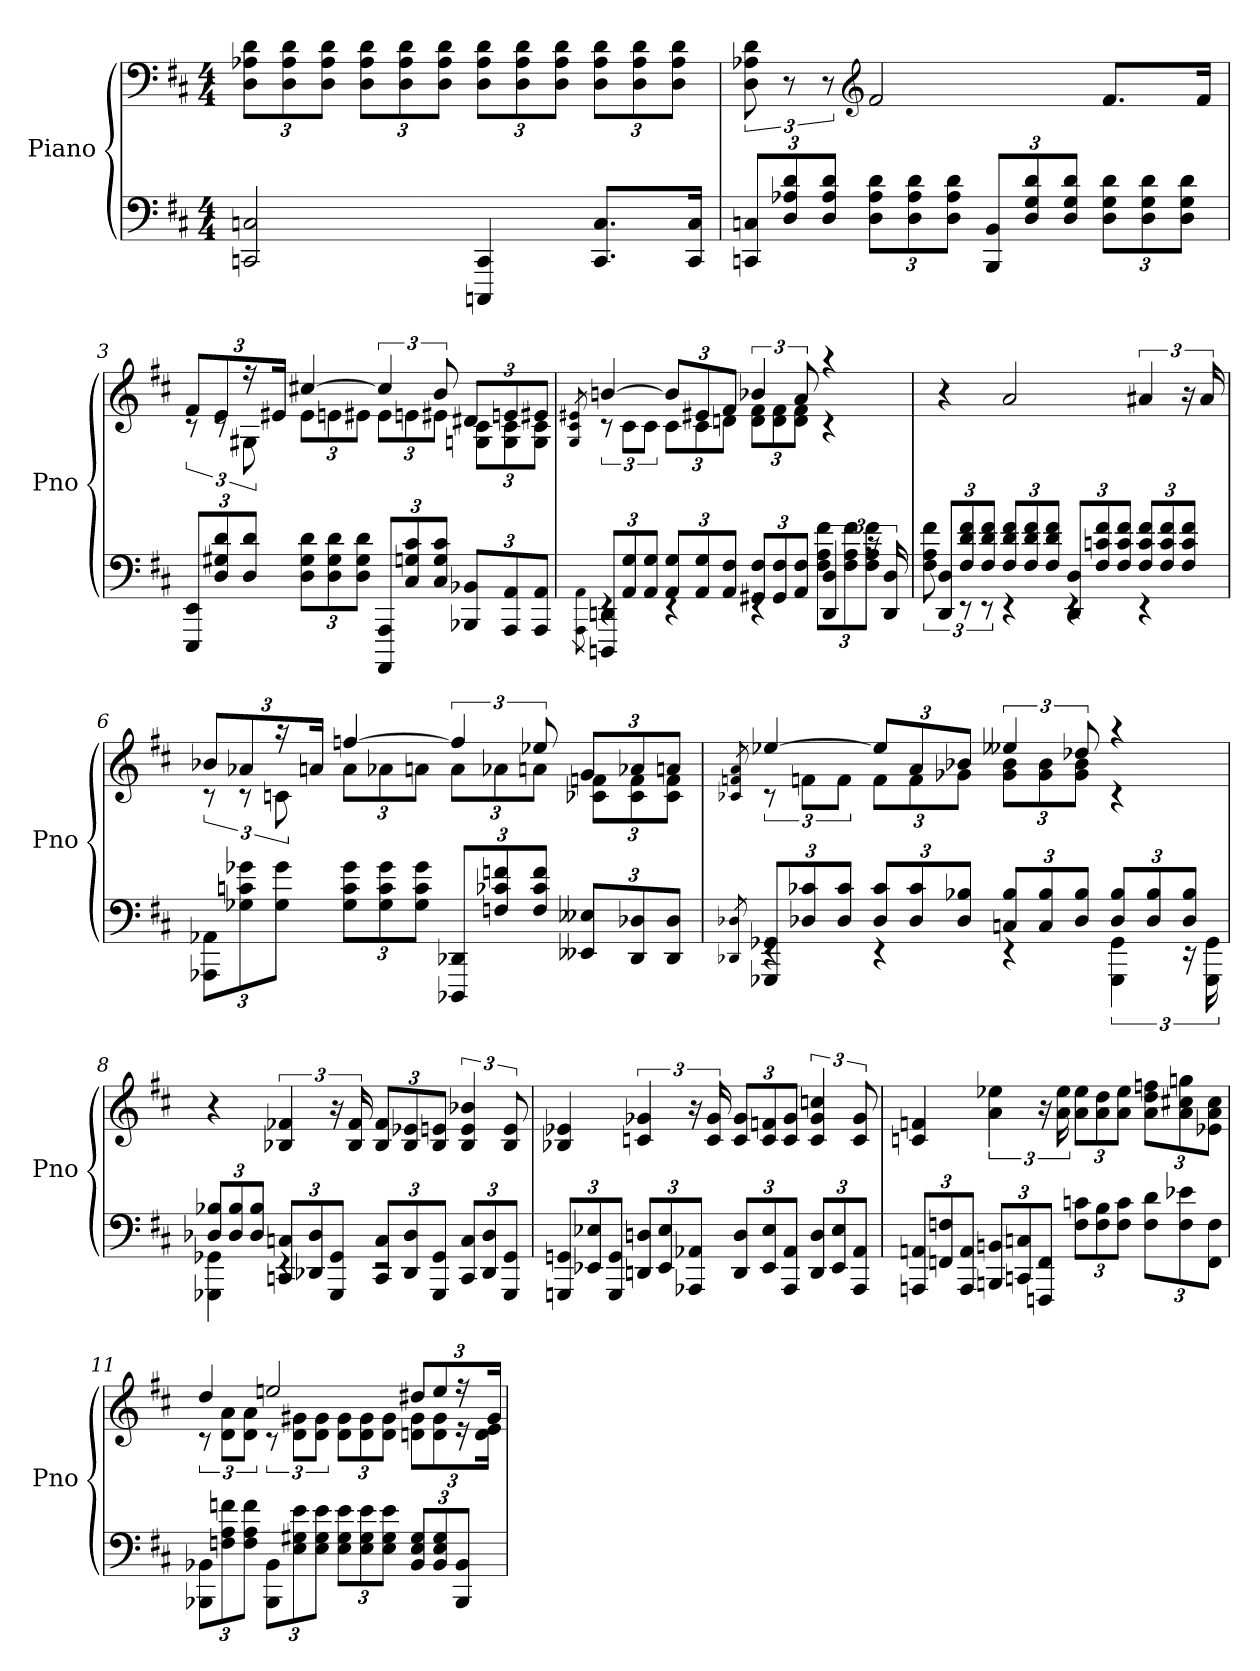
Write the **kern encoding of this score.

**kern	**kern
*part1	*part1
*staff2	*staff1
*I"Piano	*
*I'Pno	*
*clefF4	*clefF4
*k[f#c#]	*k[f#c#]
*D:	*D:
*M4/4	*M4/4
=1	=1
2CCn 2Cn	12D 12A-X 12dL
.	12D 12A- 12d
.	12D 12A- 12dJ
.	12D 12A- 12dL
.	12D 12A- 12d
.	12D 12A- 12dJ
4CCCn 4CC	12D 12A- 12dL
.	12D 12A- 12d
.	12D 12A- 12dJ
8.CC 8.CL	12D 12A- 12dL
.	12D 12A- 12d
.	12D 12A- 12dJ
16CC 16CJk	.
=2	=2
12CCn 12CnL	12D 12A-X 12d
12D 12A-X 12d	12r
12D 12A- 12dJ	12r
*	*clefG2
12D 12A- 12dL	2f#
12D 12A- 12d	.
12D 12A- 12dJ	.
12BBB 12BBL	.
12D 12G 12d	.
12D 12G 12dJ	.
12D 12G 12dL	8.f#L
12D 12G 12d	.
12D 12G 12dJ	.
.	16f#Jk
=3	=3
*	*^
12EEE 12EEL	12f#L	12rc
12D 12G#X 12d	12e	12rc
12D 12dJ	24r	12G#X
.	24e#XJk	.
12D 12G# 12dL	[4cc#X	12e#L
12D 12G# 12d	.	12en
12D 12G# 12dJ	.	12e#XJ
12AAAA 12AAAL	6cc#]	12e#L
12C# 12Gn 12c#	.	12en
12C# 12G 12c#J	12b	12e#XJ
12BBB-X 12BB-XL	12d#XL	12Gn 12c#L
12AAA 12AA	12en	12G 12c#
12AAA 12AAJ	12e#XJ	12G 12c#J
=4	=4	=4
8qAAA\ 8qAA\	8qG/ 8qc#/ 8qe#X/	.
*^	*	*
12DDDn 12DDnL	4rEE	[4bn	12rc
12AA 12G	.	.	12c#L
12AA 12GJ	.	.	12c#J
12AA 12GL	4rEE	12bL]	12c#L
12AA 12G	.	12e#X	12c#
12AA 12F#J	.	12f#J	12dnJ
12GG#X 12F#L	4rEE	6b-X	12d 12f#L
12GG# 12F#	.	.	12d 12f#
12AA 12F#J	.	12a	12d 12f#J
6DD 6D	12F# 12A 12f#L	4raa	4rc
.	12F# 12A 12f#	.	.
24rc	12F# 12A 12f#J	.	.
24DD 24D	.	.	.
*	*	*v	*v
=5	=5	=5
12DD 12DL	12F# 12A 12f#	4r
12F# 12d 12f#	12rEE	.
12F# 12d 12f#J	12rEE	.
12F# 12d 12f#L	4rEE	2a
12F# 12d 12f#	.	.
12F# 12d 12f#J	.	.
12DD 12DL	4rEE	.
12F# 12cn 12f#	.	.
12F# 12c 12f#J	.	.
12F# 12c 12f#L	4rEE	6a#X
12F# 12c 12f#	.	.
12F# 12c 12f#J	.	24r
.	.	24a#
*v	*v	*
=6	=6
*	*^
12AAA-X 12AA-XL	12b-XL	12rc
12G-X 12cn 12g-X	12a-X	12rc
12G- 12g-J	24r	12cn
.	24anJk	.
12G- 12c 12g-L	[4ffn	12aL
12G- 12c 12g-	.	12a-X
12G- 12c 12g-J	.	12anJ
12DDD-X 12DD-XL	6ff]	12aL
12Fn 12c-X 12fn	.	12a-X
12F 12c- 12fJ	12ee-X	12anJ
12EE--X 12E--XL	12gL	12c-X 12fnL
12DD- 12D-X	12a-X	12c- 12f
12DD- 12D-J	12anJ	12c- 12fJ
=7	=7	=7
8qDD-X/ 8qD-X/	8qc-X/ 8qfn/ 8qa/	.
*^	*	*
12GGG-X 12GG-XL	4rEE	[4ee-X	12rc
12D-X 12c-X	.	.	12fnL
12D- 12c-J	.	.	12fJ
12D- 12c-L	4rEE	12ee-L]	12fL
12D- 12c-	.	12a	12f
12D- 12B-XJ	.	12b-XJ	12g-XJ
12Cn 12B-L	4rEE	6ee--X	12g- 12b-L
12C 12B-	.	.	12g- 12b-
12D- 12B-J	.	12dd-X	12g- 12b-J
12D- 12B-L	6GGG- 6GG-	4raa	4rc
12D- 12B-	.	.	.
12D- 12B-J	24rEE	.	.
.	24GGG- 24GG-	.	.
*	*	*v	*v
=8	=8	=8
12D-X 12B-XL	4GGG-X 4GG-X	4r
12D- 12B-	.	.
12D- 12B-J	.	.
12CCn 12CnL	4rEE	6B-X 6f-X
12DD-X 12D-	.	.
12GGG- 12GG-J	.	24r
.	.	24B- 24f-
12CC 12CL	2rEE	12B- 12f-L
12DD- 12D-	.	12B- 12e-X
12GGG- 12GG-J	.	12B- 12enJ
12CC 12CL	.	6B- 6e 6b-X
12DD- 12D-	.	.
12GGG- 12GG-J	.	12B- 12e
*v	*v	*
=9	=9
12GGGn 12GGnL	4B-X 4e-X
12EE-X 12E-X	.
12GGG 12GGJ	.
12DDn 12DnL	6cn 6g-X
12EE- 12E-	.
12AAA-X 12AA-XJ	24r
.	24c 24g-
12DD 12DL	12c 12g-L
12EE- 12E-	12c 12fn
12AAA- 12AA-J	12c 12g-J
12DD 12DL	6c 6g- 6ccn
12EE- 12E-	.
12AAA- 12AA-J	12c 12g-
=10	=10
12AAAn 12AAnL	4cn 4fn
12FFn 12Fn	.
12AAA 12AAJ	.
12BBBn 12BBnL	6a 6ee-X
12CCn 12Cn	.
12FFFn 12FFJ	24r
.	24a 24ee-
12F 12cnL	12a 12ee-L
12F 12B	12a 12dd
12F 12cJ	12a 12ee-J
12F 12dL	12a 12dd 12ffnL
12F 12e-X	12a 12cc#X 12ggn
12FF 12FJ	12e-X 12a 12cc#J
=11	=11
*	*^
12BBB-X 12BB-XL	4dd	12rc
12Fn 12A 12fn	.	12d 12aL
12F 12A 12fJ	.	12d 12aJ
12BBB- 12BB-L	2een	12rc
12E 12G#X 12e	.	12d 12g#XL
12E 12G# 12eJ	.	12d 12g#J
12E 12G# 12eL	.	12d 12g#L
12E 12G# 12e	.	12d 12g#
12E 12G# 12eJ	.	12d 12g#J
12BB- 12E 12G#L	12dd#XL	12dn 12g#L
12BB- 12E 12G#	12ee	12d 12g#
12BBB- 12BB-J	24r	24r
.	24g#Jk	24d 24eJk
*	*v	*v
=	=
*-	*-
